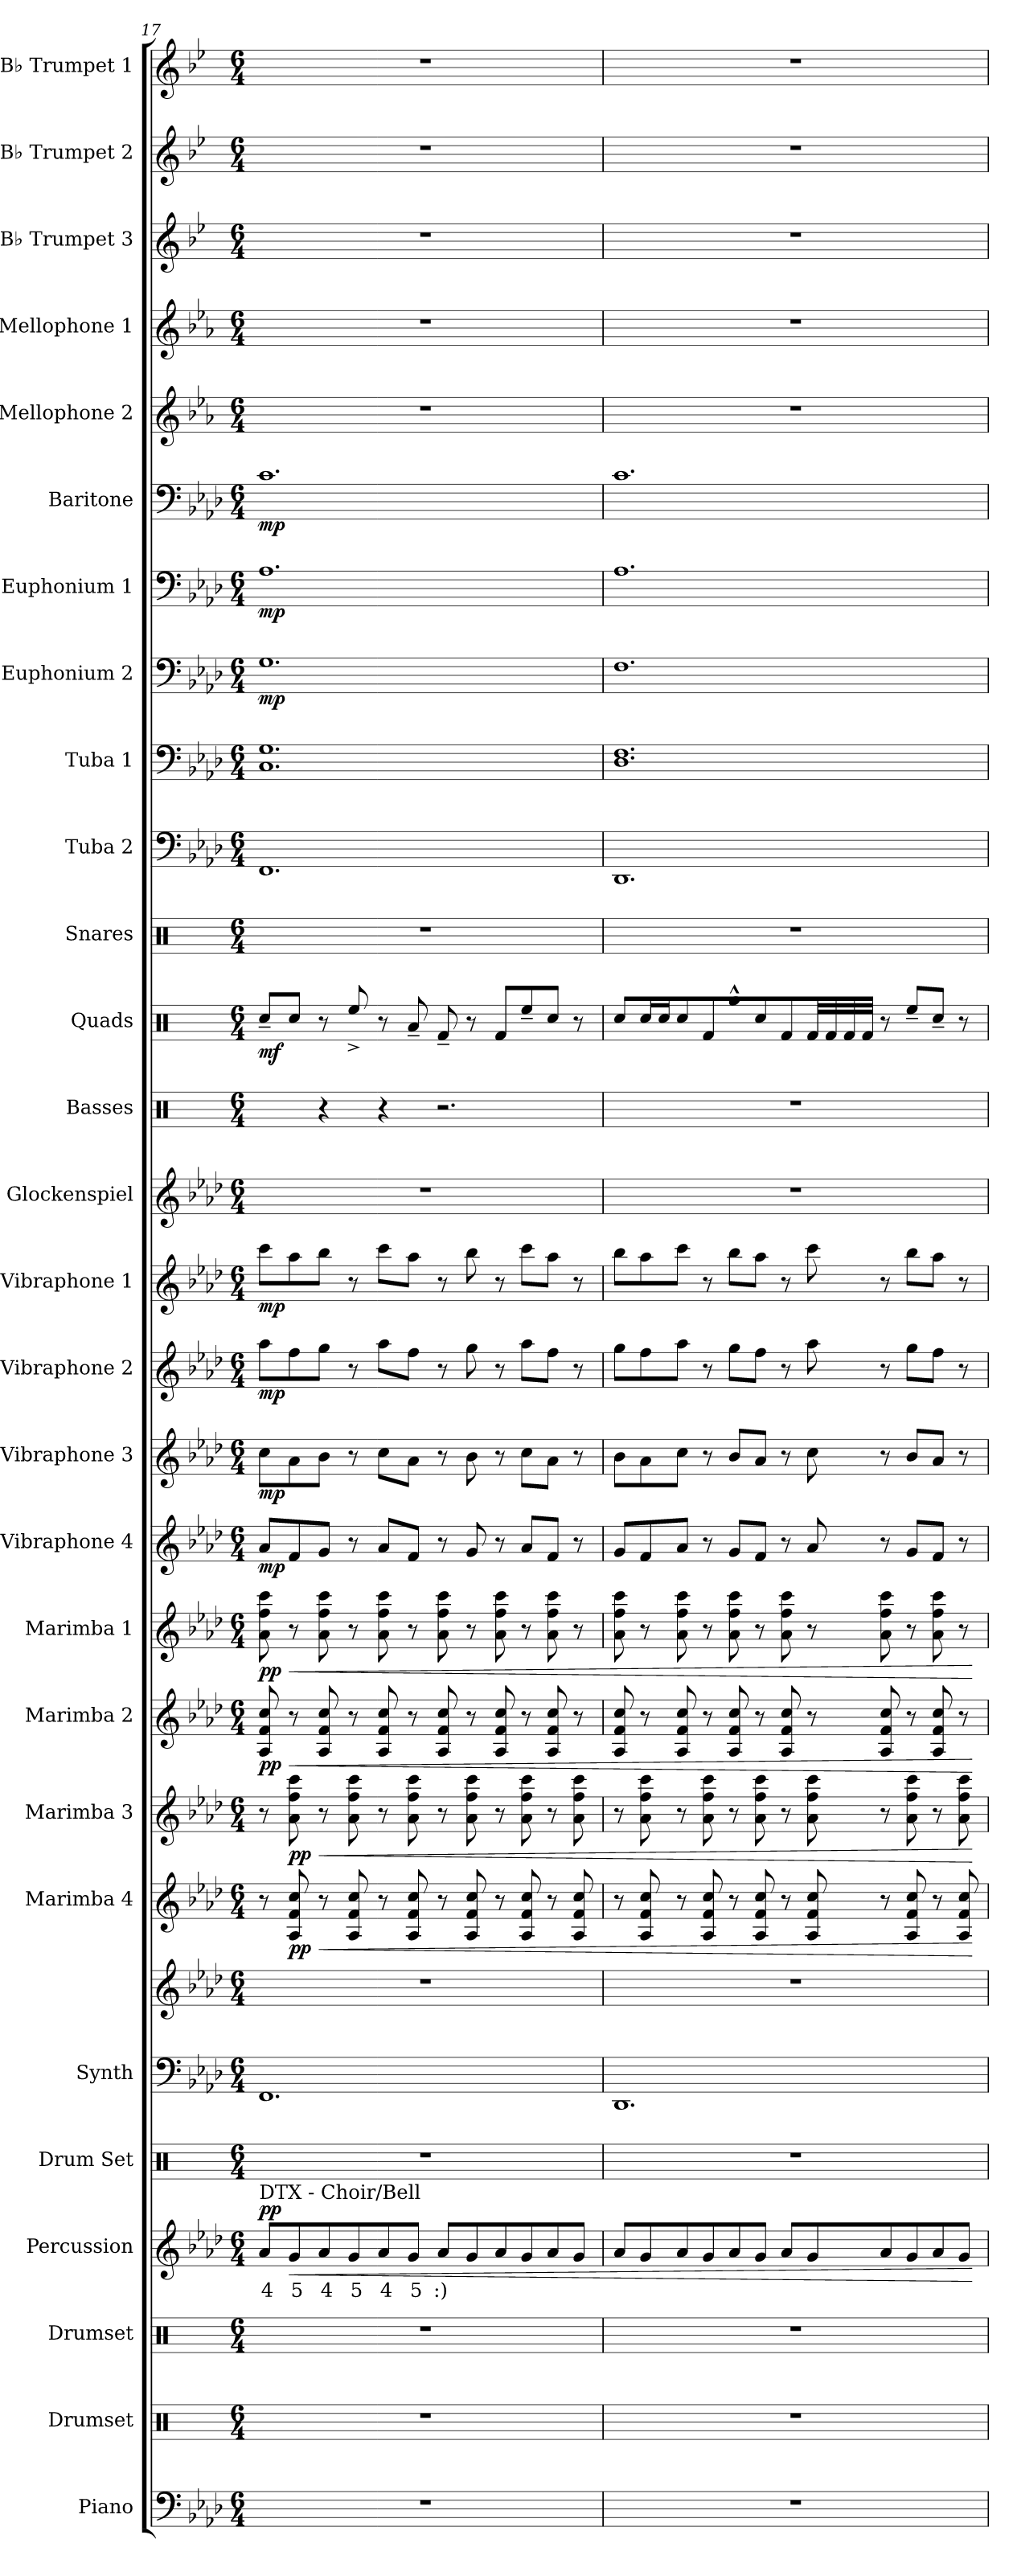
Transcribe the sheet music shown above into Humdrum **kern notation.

**kern	**kern	**kern	**kern	**text	**dynam	**kern	**kern	**kern	**kern	**dynam	**kern	**dynam	**kern	**dynam	**kern	**dynam	**kern	**dynam	**kern	**dynam	**kern	**dynam	**kern	**dynam	**kern	**kern	**kern	**dynam	**kern	**kern	**kern	**kern	**dynam	**kern	**dynam	**kern	**dynam	**kern	**kern	**kern	**kern	**kern
*part28	*part27	*part26	*part25	*part25	*part25	*part24	*part23	*part23	*part22	*part22	*part21	*part21	*part20	*part20	*part19	*part19	*part18	*part18	*part17	*part17	*part16	*part16	*part15	*part15	*part14	*part13	*part12	*part12	*part11	*part10	*part9	*part8	*part8	*part7	*part7	*part6	*part6	*part5	*part4	*part3	*part2	*part1
*staff29	*staff28	*staff27	*staff26	*staff26	*staff26	*staff25	*staff24	*staff23	*staff22	*staff22	*staff21	*staff21	*staff20	*staff20	*staff19	*staff19	*staff18	*staff18	*staff17	*staff17	*staff16	*staff16	*staff15	*staff15	*staff14	*staff13	*staff12	*staff12	*staff11	*staff10	*staff9	*staff8	*staff8	*staff7	*staff7	*staff6	*staff6	*staff5	*staff4	*staff3	*staff2	*staff1
*I"Piano	*I"Drumset	*I"Drumset	*I"Percussion	*	*	*I"Drum Set	*I"Synth	*	*I"Marimba 4	*	*I"Marimba 3	*	*I"Marimba 2	*	*I"Marimba 1	*	*I"Vibraphone 4	*	*I"Vibraphone 3	*	*I"Vibraphone 2	*	*I"Vibraphone 1	*	*I"Glockenspiel	*I"Basses	*I"Quads	*	*I"Snares	*I"Tuba 2	*I"Tuba 1	*I"Euphonium 2	*	*I"Euphonium 1	*	*I"Baritone	*	*I"Mellophone 2	*I"Mellophone 1	*I"B♭ Trumpet 3	*I"B♭ Trumpet 2	*I"B♭ Trumpet 1
*I'Pno.	*I'D. Set	*I'D. Set	*I'Perc.	*	*	*I'D. S.	*I'Synth	*	*I'Mrb. 4	*	*I'Mrb. 3	*	*I'Mrb. 2	*	*I'Mrb. 1	*	*I'Vibe. 4	*	*I'Vibe. 3	*	*I'Vibe. 2	*	*I'Vibe. 1	*	*I'Glock.	*I'B	*I'Q	*	*I'S	*I'Tuba 2	*I'Tuba 1	*I'Euph. 2	*	*I'Euph. 1	*	*I'Bar.	*	*I'Mello. 2	*I'Mello. 1	*I'B♭ Tpt. 3	*I'B♭ Tpt. 2	*I'B♭ Tpt. 1
*clefF4	*clefX	*clefX	*clefG2	*	*	*clefX	*clefF4	*clefG2	*clefG2	*	*clefG2	*	*clefG2	*	*clefG2	*	*clefG2	*	*clefG2	*	*clefG2	*	*clefG2	*	*clefG2	*clefX	*clefX	*	*clefX	*clefF4	*clefF4	*clefF4	*	*clefF4	*	*clefF4	*	*clefG2	*clefG2	*clefG2	*clefG2	*clefG2
*	*	*	*	*	*	*	*	*	*	*	*	*	*	*	*	*	*	*	*	*	*	*	*	*	*ITrd-14c-24	*	*	*	*	*	*	*	*	*	*	*	*	*ITrd4c7	*ITrd4c7	*ITrd1c2	*ITrd1c2	*ITrd1c2
*k[b-e-a-d-]	*k[]	*k[]	*k[b-e-a-d-]	*	*	*k[]	*k[b-e-a-d-]	*k[b-e-a-d-]	*k[b-e-a-d-]	*	*k[b-e-a-d-]	*	*k[b-e-a-d-]	*	*k[b-e-a-d-]	*	*k[b-e-a-d-]	*	*k[b-e-a-d-]	*	*k[b-e-a-d-]	*	*k[b-e-a-d-]	*	*k[b-e-a-d-]	*k[]	*k[]	*	*k[]	*k[b-e-a-d-]	*k[b-e-a-d-]	*k[b-e-a-d-]	*	*k[b-e-a-d-]	*	*k[b-e-a-d-]	*	*k[b-e-a-d-]	*k[b-e-a-d-]	*k[b-e-a-d-]	*k[b-e-a-d-]	*k[b-e-a-d-]
*M6/4	*M6/4	*M6/4	*M6/4	*	*	*M6/4	*M6/4	*M6/4	*M6/4	*	*M6/4	*	*M6/4	*	*M6/4	*	*M6/4	*	*M6/4	*	*M6/4	*	*M6/4	*	*M6/4	*M6/4	*M6/4	*	*M6/4	*M6/4	*M6/4	*M6/4	*	*M6/4	*	*M6/4	*	*M6/4	*M6/4	*M6/4	*M6/4	*M6/4
=17	=17	=17	=17	=17	=17	=17	=17	=17	=17	=17	=17	=17	=17	=17	=17	=17	=17	=17	=17	=17	=17	=17	=17	=17	=17	=17	=17	=17	=17	=17	=17	=17	=17	=17	=17	=17	=17	=17	=17	=17	=17	=17
!	!	!	!LO:TX:a:t=DTX - Choir/Bell	!	!	!	!	!	!	!	!	!	!	!	!	!	!	!	!	!	!	!	!	!	!	!	!	!	!	!	!	!	!	!	!	!	!	!	!	!	!	!
!	!	!	!	!LO:LY:b	!LO:DY:b	!	!	!	!	!	!	!	!	!LO:DY:b	!	!LO:DY:b	!	!LO:DY:b	!	!LO:DY:b	!	!LO:DY:b	!	!LO:DY:b	!	!	!	!LO:DY:b	!	!	!	!	!LO:DY:b	!	!LO:DY:b	!	!LO:DY:b	!	!	!	!	!
1.r	1.r	1.r	8a-/L	4	pp	1.r	1.FF	1.r	8r	.	8r	.	8A-/ 8f/ 8cc/	pp	8a-\ 8ff\ 8ccc\	pp	8a-/L	mp	8cc\L	mp	8aa-\L	mp	8ccc\L	mp	1.r	4R/	8Rcc~/L	mf	1.r	1.FF	1.C 1.G	1.G	mp	1.A-	mp	1.c	mp	1.r	1.r	1.r	1.r	1.r
!	!	!	!	!LO:LY:b	!LO:HP:b	!	!	!	!	!LO:DY:b	!	!LO:DY:b	!	!LO:HP:b	!	!LO:HP:b	!	!	!	!	!	!	!	!	!	!	!	!	!	!	!	!	!	!	!	!	!	!	!	!	!	!
.	.	.	8g/	5	<	.	.	.	8A-/ 8f/ 8cc/	pp	8a-\ 8ff\ 8ccc\	pp	8r	<	8r	<	8f/	.	8a-\	.	8ff\	.	8aa-\	.	.	.	8Rcc/J	.	.	.	.	.	.	.	.	.	.	.	.	.	.	.
!	!	!	!	!LO:LY:b	!	!	!	!	!	!LO:HP:b	!	!LO:HP:b	!	!	!	!	!	!	!	!	!	!	!	!	!	!	!	!	!	!	!	!	!	!	!	!	!	!	!	!	!	!
.	.	.	8a-/	4	.	.	.	.	8r	<	8r	<	8A-/ 8f/ 8cc/	.	8a-\ 8ff\ 8ccc\	.	8g/J	.	8b-\J	.	8gg\J	.	8bb-\J	.	.	4r	8r	.	.	.	.	.	.	.	.	.	.	.	.	.	.	.
!	!	!	!	!LO:LY:b	!	!	!	!	!	!	!	!	!	!	!	!	!	!	!	!	!	!	!	!	!	!	!	!	!	!	!	!	!	!	!	!	!	!	!	!	!	!
.	.	.	8g/	5	.	.	.	.	8A-/ 8f/ 8cc/	.	8a-\ 8ff\ 8ccc\	.	8r	.	8r	.	8r	.	8r	.	8r	.	8r	.	.	.	8Ree^/	.	.	.	.	.	.	.	.	.	.	.	.	.	.	.
!	!	!	!	!LO:LY:b	!	!	!	!	!	!	!	!	!	!	!	!	!	!	!	!	!	!	!	!	!	!	!	!	!	!	!	!	!	!	!	!	!	!	!	!	!	!
.	.	.	8a-/	4	.	.	.	.	8r	.	8r	.	8A-/ 8f/ 8cc/	.	8a-\ 8ff\ 8ccc\	.	8a-/L	.	8cc\L	.	8aa-\L	.	8ccc\L	.	.	4r	8r	.	.	.	.	.	.	.	.	.	.	.	.	.	.	.
!	!	!	!	!LO:LY:b	!	!	!	!	!	!	!	!	!	!	!	!	!	!	!	!	!	!	!	!	!	!	!	!	!	!	!	!	!	!	!	!	!	!	!	!	!	!
.	.	.	8g/J	5	.	.	.	.	8A-/ 8f/ 8cc/	.	8a-\ 8ff\ 8ccc\	.	8r	.	8r	.	8f/J	.	8a-\J	.	8ff\J	.	8aa-\J	.	.	.	8Ra~/	.	.	.	.	.	.	.	.	.	.	.	.	.	.	.
!	!	!	!	!LO:LY:b	!	!	!	!	!	!	!	!	!	!	!	!	!	!	!	!	!	!	!	!	!	!	!	!	!	!	!	!	!	!	!	!	!	!	!	!	!	!
.	.	.	8a-/L	:)	.	.	.	.	8r	.	8r	.	8A-/ 8f/ 8cc/	.	8a-\ 8ff\ 8ccc\	.	8r	.	8r	.	8r	.	8r	.	.	2.r	8Rf~/	.	.	.	.	.	.	.	.	.	.	.	.	.	.	.
.	.	.	8g/	.	.	.	.	.	8A-/ 8f/ 8cc/	.	8a-\ 8ff\ 8ccc\	.	8r	.	8r	.	8g/	.	8b-\	.	8gg\	.	8bb-\	.	.	.	8r	.	.	.	.	.	.	.	.	.	.	.	.	.	.	.
.	.	.	8a-/	.	.	.	.	.	8r	.	8r	.	8A-/ 8f/ 8cc/	.	8a-\ 8ff\ 8ccc\	.	8r	.	8r	.	8r	.	8r	.	.	.	8Rf/L	.	.	.	.	.	.	.	.	.	.	.	.	.	.	.
.	.	.	8g/	.	.	.	.	.	8A-/ 8f/ 8cc/	.	8a-\ 8ff\ 8ccc\	.	8r	.	8r	.	8a-/L	.	8cc\L	.	8aa-\L	.	8ccc\L	.	.	.	8Ree~/	.	.	.	.	.	.	.	.	.	.	.	.	.	.	.
.	.	.	8a-/	.	.	.	.	.	8r	.	8r	.	8A-/ 8f/ 8cc/	.	8a-\ 8ff\ 8ccc\	.	8f/J	.	8a-\J	.	8ff\J	.	8aa-\J	.	.	.	8Rcc/J	.	.	.	.	.	.	.	.	.	.	.	.	.	.	.
.	.	.	8g/J	.	.	.	.	.	8A-/ 8f/ 8cc/	.	8a-\ 8ff\ 8ccc\	.	8r	.	8r	.	8r	.	8r	.	8r	.	8r	.	.	.	8r	.	.	.	.	.	.	.	.	.	.	.	.	.	.	.
=18	=18	=18	=18	=18	=18	=18	=18	=18	=18	=18	=18	=18	=18	=18	=18	=18	=18	=18	=18	=18	=18	=18	=18	=18	=18	=18	=18	=18	=18	=18	=18	=18	=18	=18	=18	=18	=18	=18	=18	=18	=18	=18
1.r	1.r	1.r	8a-/L	.	.	1.r	1.DD-	1.r	8r	.	8r	.	8A-/ 8f/ 8cc/	.	8a-\ 8ff\ 8ccc\	.	8g/L	.	8b-\L	.	8gg\L	.	8bb-\L	.	1.r	1.r	8Rcc/L	.	1.r	1.DD-	1.D- 1.F	1.F	.	1.A-	.	1.c	.	1.r	1.r	1.r	1.r	1.r
.	.	.	8g/	.	.	.	.	.	8A-/ 8f/ 8cc/	.	8a-\ 8ff\ 8ccc\	.	8r	.	8r	.	8f/	.	8a-\	.	8ff\	.	8aa-\	.	.	.	16Rcc/L	.	.	.	.	.	.	.	.	.	.	.	.	.	.	.
.	.	.	.	.	.	.	.	.	.	.	.	.	.	.	.	.	.	.	.	.	.	.	.	.	.	.	16Rcc/JJ	.	.	.	.	.	.	.	.	.	.	.	.	.	.	.
.	.	.	8a-/	.	.	.	.	.	8r	.	8r	.	8A-/ 8f/ 8cc/	.	8a-\ 8ff\ 8ccc\	.	8a-/J	.	8cc\J	.	8aa-\J	.	8ccc\J	.	.	.	8Rcc/L	.	.	.	.	.	.	.	.	.	.	.	.	.	.	.
.	.	.	8g/	.	.	.	.	.	8A-/ 8f/ 8cc/	.	8a-\ 8ff\ 8ccc\	.	8r	.	8r	.	8r	.	8r	.	8r	.	8r	.	.	.	8Rf/	.	.	.	.	.	.	.	.	.	.	.	.	.	.	.
.	.	.	8a-/	.	.	.	.	.	8r	.	8r	.	8A-/ 8f/ 8cc/	.	8a-\ 8ff\ 8ccc\	.	8g/L	.	8b-/L	.	8gg\L	.	8bb-\L	.	.	.	8Rgg^^/	.	.	.	.	.	.	.	.	.	.	.	.	.	.	.
.	.	.	8g/J	.	.	.	.	.	8A-/ 8f/ 8cc/	.	8a-\ 8ff\ 8ccc\	.	8r	.	8r	.	8f/J	.	8a-/J	.	8ff\J	.	8aa-\J	.	.	.	8Rcc/J	.	.	.	.	.	.	.	.	.	.	.	.	.	.	.
.	.	.	8a-/L	.	.	.	.	.	8r	.	8r	.	8A-/ 8f/ 8cc/	.	8a-\ 8ff\ 8ccc\	.	8r	.	8r	.	8r	.	8r	.	.	.	8Rf/L	.	.	.	.	.	.	.	.	.	.	.	.	.	.	.
*	*	*	*	*	*	*	*	*	*	*	*	*	*	*	*	*	*	*	*	*	*	*	*	*	*	*	*tremolo	*	*	*	*	*	*	*	*	*	*	*	*	*	*	*
.	.	.	8g/	.	.	.	.	.	8A-/ 8f/ 8cc/	.	8a-\ 8ff\ 8ccc\	.	8r	.	8r	.	8a-/	.	8cc\	.	8aa-\	.	8ccc\	.	.	.	32Rf/	.	.	.	.	.	.	.	.	.	.	.	.	.	.	.
.	.	.	.	.	.	.	.	.	.	.	.	.	.	.	.	.	.	.	.	.	.	.	.	.	.	.	32Rf/	.	.	.	.	.	.	.	.	.	.	.	.	.	.	.
.	.	.	.	.	.	.	.	.	.	.	.	.	.	.	.	.	.	.	.	.	.	.	.	.	.	.	32Rf/	.	.	.	.	.	.	.	.	.	.	.	.	.	.	.
.	.	.	.	.	.	.	.	.	.	.	.	.	.	.	.	.	.	.	.	.	.	.	.	.	.	.	32Rf/JJJ	.	.	.	.	.	.	.	.	.	.	.	.	.	.	.
*	*	*	*	*	*	*	*	*	*	*	*	*	*	*	*	*	*	*	*	*	*	*	*	*	*	*	*Xtremolo	*	*	*	*	*	*	*	*	*	*	*	*	*	*	*
.	.	.	8a-/	.	.	.	.	.	8r	.	8r	.	8A-/ 8f/ 8cc/	.	8a-\ 8ff\ 8ccc\	.	8r	.	8r	.	8r	.	8r	.	.	.	8r	.	.	.	.	.	.	.	.	.	.	.	.	.	.	.
.	.	.	8g/	.	.	.	.	.	8A-/ 8f/ 8cc/	.	8a-\ 8ff\ 8ccc\	.	8r	.	8r	.	8g/L	.	8b-/L	.	8gg\L	.	8bb-\L	.	.	.	8Ree~/L	.	.	.	.	.	.	.	.	.	.	.	.	.	.	.
.	.	.	8a-/	.	.	.	.	.	8r	.	8r	.	8A-/ 8f/ 8cc/	.	8a-\ 8ff\ 8ccc\	.	8f/J	.	8a-/J	.	8ff\J	.	8aa-\J	.	.	.	8Rcc~/J	.	.	.	.	.	.	.	.	.	.	.	.	.	.	.
.	.	.	8g/J	.	.	.	.	.	8A-/ 8f/ 8cc/	.	8a-\ 8ff\ 8ccc\	.	8r	.	8r	.	8r	.	8r	.	8r	.	8r	.	.	.	8r	.	.	.	.	.	.	.	.	.	.	.	.	.	.	.
.	.	.	.	.	[	.	.	.	.	[	.	[	.	[	.	[	.	.	.	.	.	.	.	.	.	.	.	.	.	.	.	.	.	.	.	.	.	.	.	.	.	.
=	=	=	=	=	=	=	=	=	=	=	=	=	=	=	=	=	=	=	=	=	=	=	=	=	=	=	=	=	=	=	=	=	=	=	=	=	=	=	=	=	=	=
*-	*-	*-	*-	*-	*-	*-	*-	*-	*-	*-	*-	*-	*-	*-	*-	*-	*-	*-	*-	*-	*-	*-	*-	*-	*-	*-	*-	*-	*-	*-	*-	*-	*-	*-	*-	*-	*-	*-	*-	*-	*-	*-
